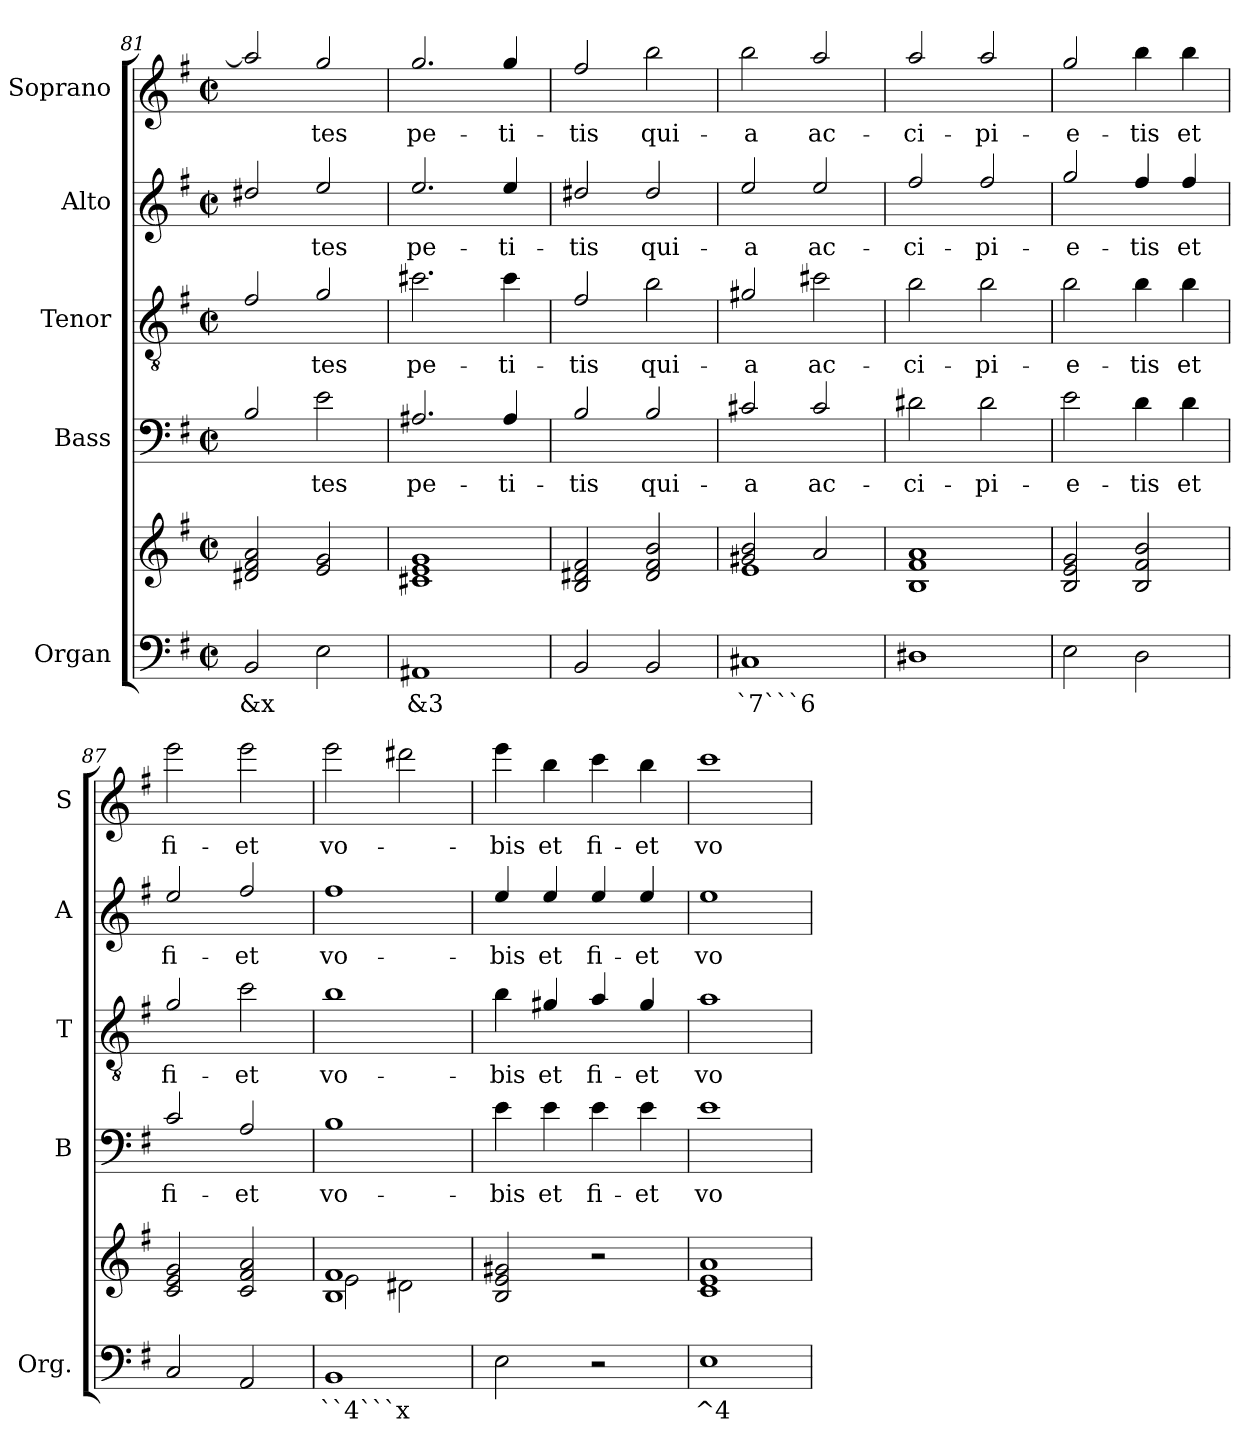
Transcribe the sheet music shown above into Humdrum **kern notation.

**kern	**text	**kern	**kern	**text	**kern	**text	**kern	**text	**kern	**text
*part5	*part5	*part5	*part4	*part4	*part3	*part3	*part2	*part2	*part1	*part1
*staff6	*staff6	*staff5	*staff4	*staff4	*staff3	*staff3	*staff2	*staff2	*staff1	*staff1
*I"Organ	*	*	*I"Bass	*	*I"Tenor	*	*I"Alto	*	*I"Soprano	*
*I'Org.	*	*	*I'B	*	*I'T	*	*I'A	*	*I'S	*
*clefF4	*	*clefG2	*clefF4	*	*clefGv2	*	*clefG2	*	*clefG2	*
*	*	*	*ITrd7c12	*	*ITrd7c12	*	*ITrd7c12	*	*ITrd7c12	*
*k[f#]	*	*k[f#]	*k[f#]	*	*k[f#]	*	*k[f#]	*	*k[f#]	*
*G:	*	*G:	*G:	*	*G:	*	*G:	*	*G:	*
*M2/2	*	*M2/2	*M2/2	*	*M2/2	*	*M2/2	*	*M2/2	*
*met(c|)	*	*met(c|)	*met(c|)	*	*met(c|)	*	*met(c|)	*	*met(c|)	*
=81	=81	=81	=81	=81	=81	=81	=81	=81	=81	=81
!	!LO:LY:b	!	!	!	!	!	!	!	!	!
2BB/	&x	2d#X!/ 2f#!/ 2a!/	2BB/	.	2F#/	.	2d#X/	.	2a/]	.
!	!	!	!	!LO:LY:b	!	!	!	!	!	!
!	!	!	!	!	!	!LO:LY:b	!	!	!	!
!	!	!	!	!	!	!	!	!LO:LY:b	!	!
!	!	!	!	!	!	!	!	!	!	!LO:LY:b
2E\	.	2e!/ 2g!/	2E\	-tes	2G/	-tes	2e/	-tes	2g/	-tes
=82	=82	=82	=82	=82	=82	=82	=82	=82	=82	=82
!	!LO:LY:b	!	!	!	!	!	!	!	!	!
!	!	!	!	!LO:LY:b	!	!	!	!	!	!
!	!	!	!	!	!	!LO:LY:b	!	!	!	!
!	!	!	!	!	!	!	!	!LO:LY:b	!	!
!	!	!	!	!	!	!	!	!	!	!LO:LY:b
1AA#X	&3	1c#X! 1e! 1g!	2.AA#X/	pe-	2.c#X\	pe-	2.e/	pe-	2.g/	pe-
!	!	!	!	!LO:LY:b	!	!	!	!	!	!
!	!	!	!	!	!	!LO:LY:b	!	!	!	!
!	!	!	!	!	!	!	!	!LO:LY:b	!	!
!	!	!	!	!	!	!	!	!	!	!LO:LY:b
.	.	.	4AA#/	-ti-	4c#\	-ti-	4e/	-ti-	4g/	-ti-
=83	=83	=83	=83	=83	=83	=83	=83	=83	=83	=83
!	!	!	!	!LO:LY:b	!	!	!	!	!	!
!	!	!	!	!	!	!LO:LY:b	!	!	!	!
!	!	!	!	!	!	!	!	!LO:LY:b	!	!
!	!	!	!	!	!	!	!	!	!	!LO:LY:b
2BB/	.	2B!/ 2d#X!/ 2f#!/	2BB/	-tis	2F#/	-tis	2d#X/	-tis	2f#/	-tis
!	!	!	!	!LO:LY:b	!	!	!	!	!	!
!	!	!	!	!	!	!LO:LY:b	!	!	!	!
!	!	!	!	!	!	!	!	!LO:LY:b	!	!
!	!	!	!	!	!	!	!	!	!	!LO:LY:b
2BB/	.	2d#!/ 2f#!/ 2b!/	2BB/	qui-	2B\	qui-	2d#/	qui-	2b\	qui-
=84	=84	=84	=84	=84	=84	=84	=84	=84	=84	=84
!	!LO:LY:b	!	!	!	!	!	!	!	!	!
*	*	*^	*	*	*	*	*	*	*	*
!	!	!	!	!	!LO:LY:b	!	!	!	!	!	!
!	!	!	!	!	!	!	!LO:LY:b	!	!	!	!
!	!	!	!	!	!	!	!	!	!LO:LY:b	!	!
!	!	!	!	!	!	!	!	!	!	!	!LO:LY:b
1C#X	`7```6	2g#X!/ 2b!/	1e!	2C#X/	-a	2G#X/	-a	2e/	-a	2b\	-a
!	!	!	!	!	!LO:LY:b	!	!	!	!	!	!
!	!	!	!	!	!	!	!LO:LY:b	!	!	!	!
!	!	!	!	!	!	!	!	!	!LO:LY:b	!	!
!	!	!	!	!	!	!	!	!	!	!	!LO:LY:b
.	.	2a!/	.	2C#/	ac-	2c#X\	ac-	2e/	ac-	2a/	ac-
*	*	*v	*v	*	*	*	*	*	*	*	*
!!LO:LB:g=z
=85	=85	=85	=85	=85	=85	=85	=85	=85	=85	=85
!	!	!	!	!LO:LY:b	!	!	!	!	!	!
!	!	!	!	!	!	!LO:LY:b	!	!	!	!
!	!	!	!	!	!	!	!	!LO:LY:b	!	!
!	!	!	!	!	!	!	!	!	!	!LO:LY:b
1D#X	.	1B! 1f#! 1a!	2D#X\	-ci-	2B\	-ci-	2f#/	-ci-	2a/	-ci-
!	!	!	!	!LO:LY:b	!	!	!	!	!	!
!	!	!	!	!	!	!LO:LY:b	!	!	!	!
!	!	!	!	!	!	!	!	!LO:LY:b	!	!
!	!	!	!	!	!	!	!	!	!	!LO:LY:b
.	.	.	2D#\	-pi-	2B\	-pi-	2f#/	-pi-	2a/	-pi-
=86	=86	=86	=86	=86	=86	=86	=86	=86	=86	=86
!	!	!	!	!LO:LY:b	!	!	!	!	!	!
!	!	!	!	!	!	!LO:LY:b	!	!	!	!
!	!	!	!	!	!	!	!	!LO:LY:b	!	!
!	!	!	!	!	!	!	!	!	!	!LO:LY:b
2E\	.	2B!/ 2e!/ 2g!/	2E\	-e-	2B\	-e-	2g/	-e-	2g/	-e-
!	!	!	!	!LO:LY:b	!	!	!	!	!	!
!	!	!	!	!	!	!LO:LY:b	!	!	!	!
!	!	!	!	!	!	!	!	!LO:LY:b	!	!
!	!	!	!	!	!	!	!	!	!	!LO:LY:b
2D\	.	2B!/ 2f#!/ 2b!/	4D\	-tis	4B\	-tis	4f#/	-tis	4b\	-tis
!	!	!	!	!LO:LY:b	!	!	!	!	!	!
!	!	!	!	!	!	!LO:LY:b	!	!	!	!
!	!	!	!	!	!	!	!	!LO:LY:b	!	!
!	!	!	!	!	!	!	!	!	!	!LO:LY:b
.	.	.	4D\	et	4B\	et	4f#/	et	4b\	et
=87	=87	=87	=87	=87	=87	=87	=87	=87	=87	=87
!	!	!	!	!LO:LY:b	!	!	!	!	!	!
!	!	!	!	!	!	!LO:LY:b	!	!	!	!
!	!	!	!	!	!	!	!	!LO:LY:b	!	!
!	!	!	!	!	!	!	!	!	!	!LO:LY:b
2C/	.	2c!/ 2e!/ 2g!/	2C/	fi-	2G/	fi-	2e/	fi-	2ee\	fi-
!	!	!	!	!LO:LY:b	!	!	!	!	!	!
!	!	!	!	!	!	!LO:LY:b	!	!	!	!
!	!	!	!	!	!	!	!	!LO:LY:b	!	!
!	!	!	!	!	!	!	!	!	!	!LO:LY:b
2AA/	.	2c!/ 2f#!/ 2a!/	2AA/	-et	2c\	-et	2f#/	-et	2ee\	-et
=88	=88	=88	=88	=88	=88	=88	=88	=88	=88	=88
!	!LO:LY:b	!	!	!	!	!	!	!	!	!
*	*	*^	*	*	*	*	*	*	*	*
!	!	!	!	!	!LO:LY:b	!	!	!	!	!	!
!	!	!	!	!	!	!	!LO:LY:b	!	!	!	!
!	!	!	!	!	!	!	!	!	!LO:LY:b	!	!
!	!	!	!	!	!	!	!	!	!	!	!LO:LY:b
1BB	``4```x	1B! 1f#!	2e!\	1BB	vo-	1B	vo-	1f#	vo-	2ee\	vo-
.	.	.	2d#X!\	.	.	.	.	.	.	2dd#X\	.
*	*	*v	*v	*	*	*	*	*	*	*	*
=89	=89	=89	=89	=89	=89	=89	=89	=89	=89	=89
*	*	*^	*	*	*	*	*	*	*	*
!	!	!	!	!	!LO:LY:b	!	!	!	!	!	!
*	*	*v	*v	*	*	*	*	*	*	*	*
*	*	*^	*	*	*	*	*	*	*	*
!	!	!	!	!	!	!	!LO:LY:b	!	!	!	!
*	*	*v	*v	*	*	*	*	*	*	*	*
*	*	*^	*	*	*	*	*	*	*	*
!	!	!	!	!	!	!	!	!	!LO:LY:b	!	!
*	*	*v	*v	*	*	*	*	*	*	*	*
*	*	*^	*	*	*	*	*	*	*	*
!	!	!	!	!	!	!	!	!	!	!	!LO:LY:b
*	*	*v	*v	*	*	*	*	*	*	*	*
2E\	.	2B!/ 2e!/ 2g#X!/	4E\	-bis	4B\	-bis	4e/	-bis	4ee\	-bis
!	!	!	!	!LO:LY:b	!	!	!	!	!	!
!	!	!	!	!	!	!LO:LY:b	!	!	!	!
!	!	!	!	!	!	!	!	!LO:LY:b	!	!
!	!	!	!	!	!	!	!	!	!	!LO:LY:b
.	.	.	4E\	et	4G#X/	et	4e/	et	4b\	et
!	!	!	!	!LO:LY:b	!	!	!	!	!	!
!	!	!	!	!	!	!LO:LY:b	!	!	!	!
!	!	!	!	!	!	!	!	!LO:LY:b	!	!
!	!	!	!	!	!	!	!	!	!	!LO:LY:b
2r	.	2r	4E\	fi-	4A/	fi-	4e/	fi-	4cc\	fi-
!	!	!	!	!LO:LY:b	!	!	!	!	!	!
!	!	!	!	!	!	!LO:LY:b	!	!	!	!
!	!	!	!	!	!	!	!	!LO:LY:b	!	!
!	!	!	!	!	!	!	!	!	!	!LO:LY:b
.	.	.	4E\	-et	4G#/	-et	4e/	-et	4b\	-et
=90	=90	=90	=90	=90	=90	=90	=90	=90	=90	=90
!	!LO:LY:b	!	!	!	!	!	!	!	!	!
!	!	!	!	!LO:LY:b	!	!	!	!	!	!
!	!	!	!	!	!	!LO:LY:b	!	!	!	!
!	!	!	!	!	!	!	!	!LO:LY:b	!	!
!	!	!	!	!	!	!	!	!	!	!LO:LY:b
1E	^4	1c! 1e! 1a!	1E	vo-	1A	vo-	1e	vo-	1cc	vo-
=	=	=	=	=	=	=	=	=	=	=
*-	*-	*-	*-	*-	*-	*-	*-	*-	*-	*-
